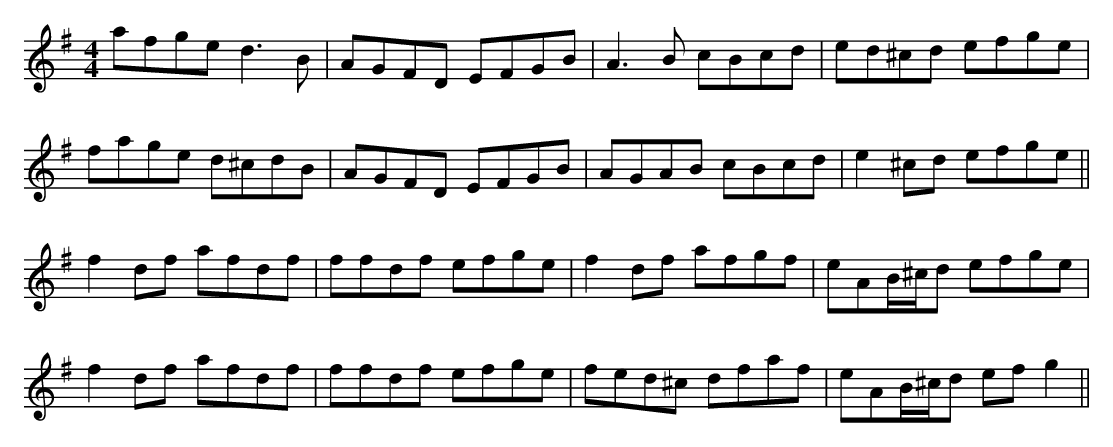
X:1
M:4/4
K:Dmix
afge d3B|AGFD EFGB|A3B cBcd|ed^cd efge|
fage d^cdB|AGFD EFGB|AGAB cBcd|e2^cd efge||
f2df afdf|ffdf efge|f2df afgf|eAB/^c/d efge|
f2df afdf|ffdf efge|fed^c dfaf|eAB/^c/d efg2||
